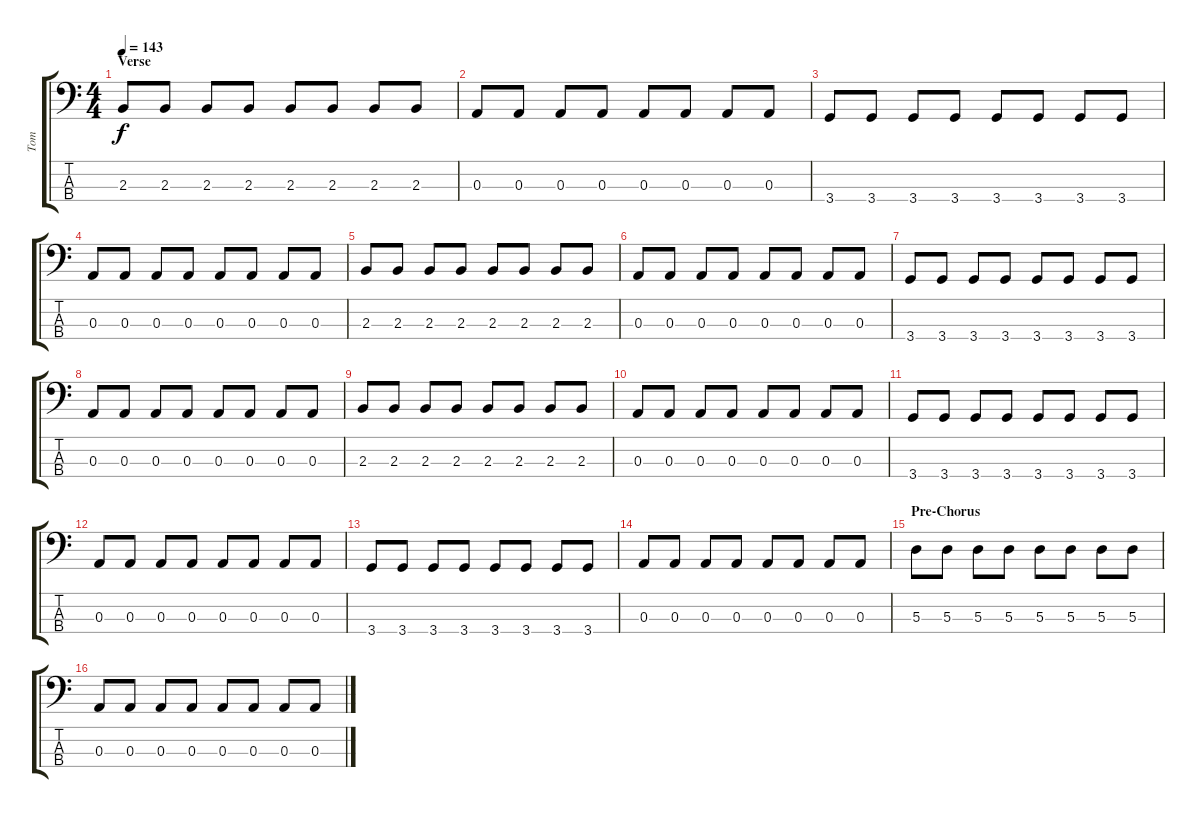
\track ("Tom" "Tom") {instrument electricbassfinger}
\staff {score tabs}
\tuning (G2 D2 A1 E1) {hide}
\ts (4 4)
\section ("" "Verse")
\tempo 143
\clef f4
\ks c
2.3.8{dy f} 2.3.8 2.3.8 2.3.8 2.3.8 2.3.8 2.3.8 2.3.8 |
0.3.8 0.3.8 0.3.8 0.3.8 0.3.8 0.3.8 0.3.8 0.3.8 |
3.4.8 3.4.8 3.4.8 3.4.8 3.4.8 3.4.8 3.4.8 3.4.8 |
0.3.8 0.3.8 0.3.8 0.3.8 0.3.8 0.3.8 0.3.8 0.3.8 |
2.3.8 2.3.8 2.3.8 2.3.8 2.3.8 2.3.8 2.3.8 2.3.8 |
0.3.8 0.3.8 0.3.8 0.3.8 0.3.8 0.3.8 0.3.8 0.3.8 |
3.4.8 3.4.8 3.4.8 3.4.8 3.4.8 3.4.8 3.4.8 3.4.8 |
0.3.8 0.3.8 0.3.8 0.3.8 0.3.8 0.3.8 0.3.8 0.3.8 |
2.3.8 2.3.8 2.3.8 2.3.8 2.3.8 2.3.8 2.3.8 2.3.8 |
0.3.8 0.3.8 0.3.8 0.3.8 0.3.8 0.3.8 0.3.8 0.3.8 |
3.4.8 3.4.8 3.4.8 3.4.8 3.4.8 3.4.8 3.4.8 3.4.8 |
0.3.8 0.3.8 0.3.8 0.3.8 0.3.8 0.3.8 0.3.8 0.3.8 |
3.4.8 3.4.8 3.4.8 3.4.8 3.4.8 3.4.8 3.4.8 3.4.8 |
0.3.8 0.3.8 0.3.8 0.3.8 0.3.8 0.3.8 0.3.8 0.3.8 |
\section ("" "Pre-Chorus")
5.3.8 5.3.8 5.3.8 5.3.8 5.3.8 5.3.8 5.3.8 5.3.8 |
0.3.8 0.3.8 0.3.8 0.3.8 0.3.8 0.3.8 0.3.8 0.3.8
